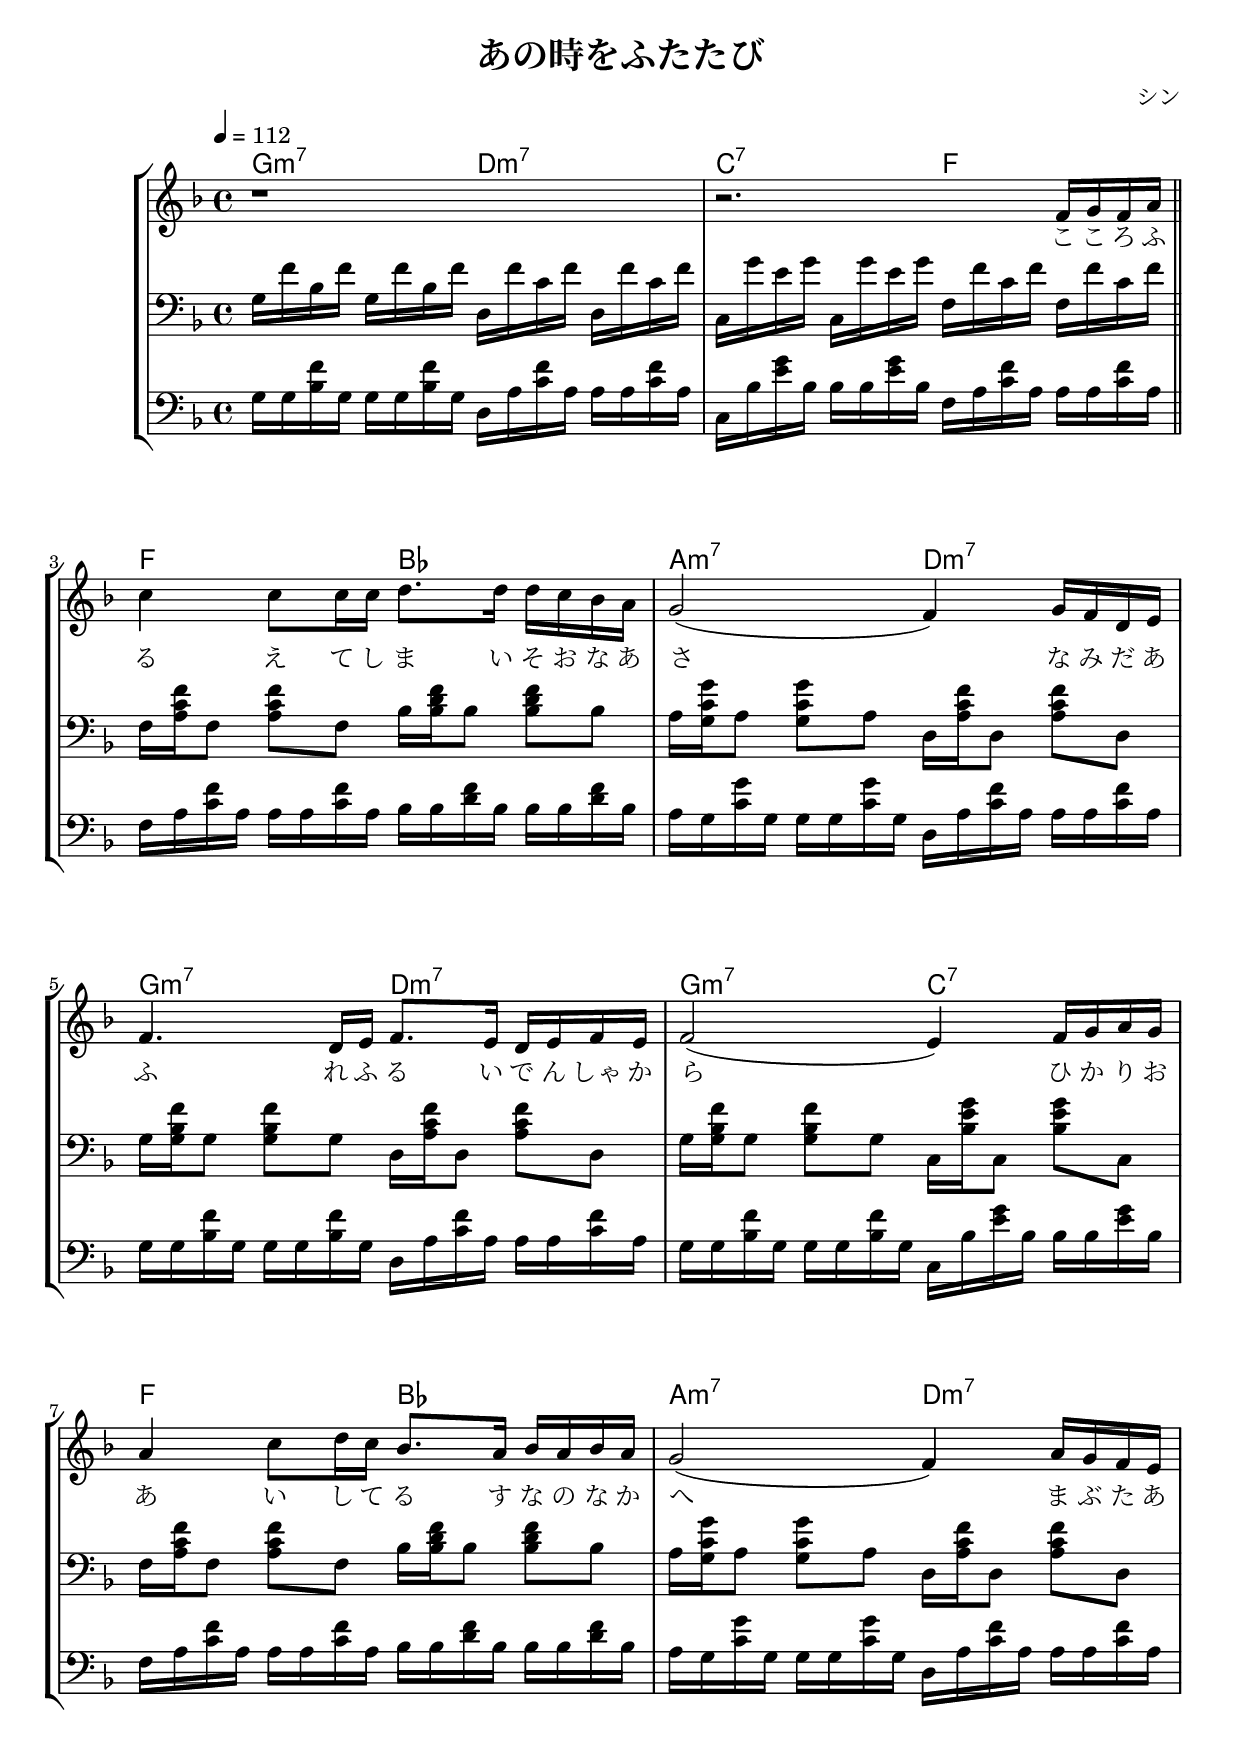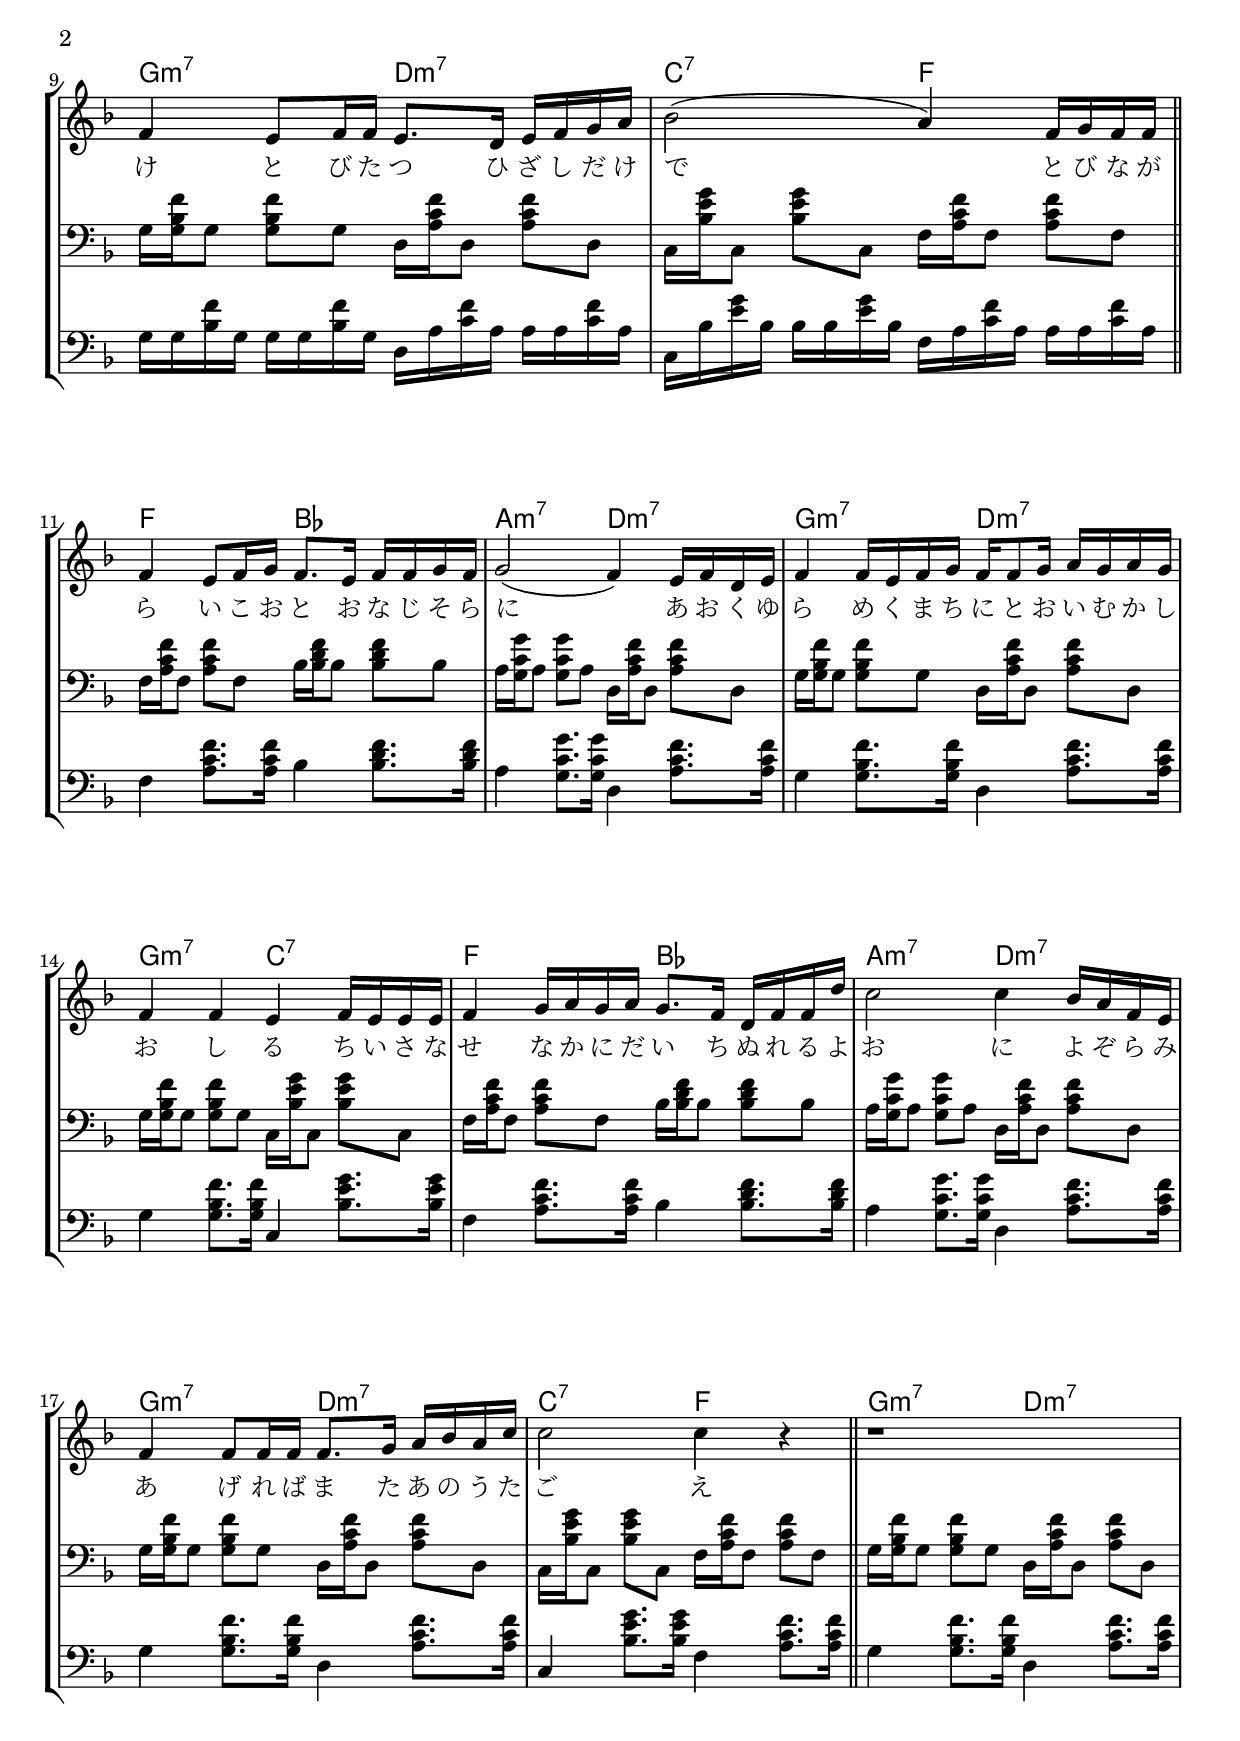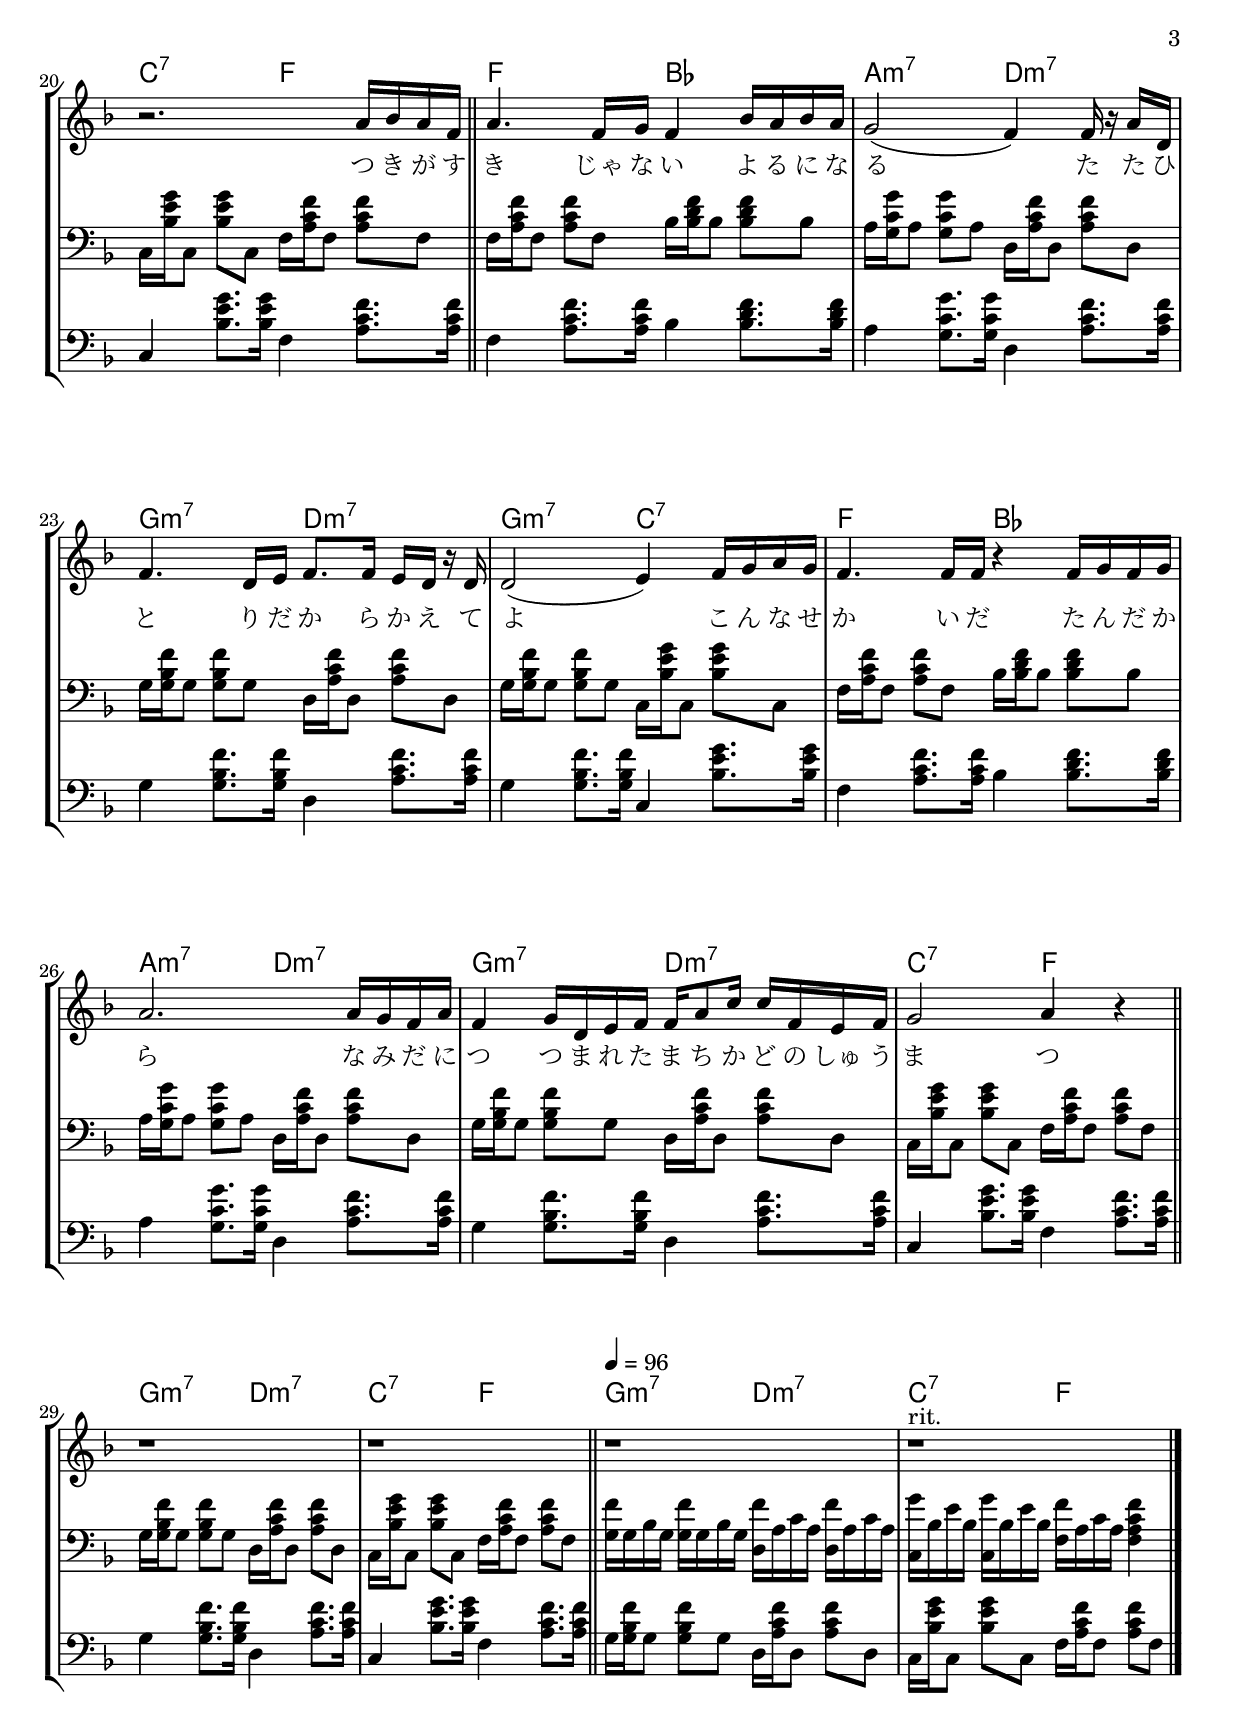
\version "2.12.1"

\header {
	title = \markup {あの時をふたたび}
	composer = \markup \center-column {シン}
}

harmony = \chordmode {
	g2:min7 d:min7 c:7 f 

	f bes a:min7 d:min7 g:min7 d:min7 g:min7 c:7 f bes a:min7 d:min7 g:min7 d:min7 c:7 f 

	f bes a:min7 d:min7 g:min7 d:min7 g:min7 c:7 f bes a:min7 d:min7 g:min7 d:min7 c:7 f 

	g:min7 d:min7 c:7 f 

	f bes a:min7 d:min7 g:min7 d:min7 g:min7 c:7 f bes a:min7 d:min7 g:min7 d:min7 c:7 f 

	g:min7 d:min7 c:7 f 

	g:min7 d:min7 c:7 f 
}

melody = {
	\key f \major
	\tempo 4 = 112
	r1 | r2. 
	\set Staff.midiInstrument = #"fss0.37"
	f'16  g'16  f'16  a'16 
	c''4  c''8  c''16  c''16  d''8.  d''16  d''16  c''16  bes'16  a'16 
	g'2  (f'4)  g'16  f'16  d'16  e'16 
	f'4.  d'16  e'16  f'8.  e'16  d'16  e'16  f'16  e'16 
	f'2  (e'4)  f'16  g'16  a'16  g'16 
	a'4  c''8  d''16  c''16  bes'8.  a'16  bes'16  a'16  bes'16  a'16 
	g'2  (f'4)  a'16  g'16  f'16  e'16 
	f'4  e'8  f'16  f'16  e'8.  d'16  e'16  f'16  g'16  a'16 
	bes'2  (a'4)  	\set Staff.midiInstrument = #"fss0.37"
	f'16  g'16  f'16  f'16 
	f'4  e'8  f'16  g'16  f'8.  e'16  f'16  f'16  g'16  f'16 
	g'2  (f'4)  e'16  f'16  d'16  e'16 
	f'4  f'16  e'16  f'16  g'16  f'16  f'8  g'16  a'16  g'16  a'16  g'16 
	f'4  f'4  e'4  f'16  e'16  e'16  e'16 
	f'4  g'16  a'16  g'16  a'16  g'8.  f'16  d'16  f'16  f'16  d''16 
	c''2  c''4  bes'16  a'16  f'16  e'16 
	f'4  f'8  f'16  f'16  f'8.  g'16  a'16  bes'16  a'16  c''16 
	c''2  c''4  	r4 	r1 | r2. 
	\set Staff.midiInstrument = #"fss0.37"
	a'16  bes'16  a'16  f'16 
	a'4.  f'16  g'16  f'4  bes'16  a'16  bes'16  a'16 
	g'2  (f'4)  f'16  r16  a'16  d'16 
	f'4.  d'16  e'16  f'8.  f'16  e'16  d'16  r16  d'16 
	d'2  (e'4)  f'16  g'16  a'16  g'16 
	f'4.  f'16  f'16  r4  f'16  g'16  f'16  g'16 
	a'2.  a'16  g'16  f'16  a'16 
	f'4  g'16  d'16  e'16  f'16  f'16  a'8  c''16  c''16  f'16  e'16  f'16 
	g'2  a'4  	r4 	r1 | r1   
	\tempo 4 = 96
	r1 | r1^"rit." \bar "|."
}

words = \lyricmode {
	
	こ  こ  ろ  ふ  る  え  て  し  ま  い  そ  お  な  あ  さ  な  み  だ  あ  ふ  れ  ふ  る  い  で  ん  しゃ  か  ら  ひ  か  り  お  あ  い  し  て  る  す  な  の  な  か  へ  ま  ぶ  た  あ  け  と  び  た  つ  ひ  ざ  し  だ  け  で  
	と  び  な  が  ら  い  こ  お  と  お  な  じ  そ  ら  に  あ  お  く  ゆ  ら  め  く  ま  ち  に  と  お  い  む  か  し  お  し  る  ち  い  さ  な  せ  な  か  に  だ  い  ち  ぬ  れ  る  よ  お  に  よ  ぞ  ら  み  あ  げ  れ  ば  ま  た  あ  の  う  た  ご  え  
	
	つ  き  が  す  き  じゃ  な  い  よ  る  に  な  る  た  た  ひ  と  り  だ  か  ら  か  え  て  よ  こ  ん  な  せ  か  い  だ  た  ん  だ  か  ら  な  み  だ  に  つ  つ  ま  れ  た  ま  ち  か  ど  の  しゅ  う  ま  つ  
	
	
}

tempochange = {
	\tempo 4 = 112
	r1 | r1 \bar "||"
	\tempo 4 = 112
	r1 | r1 | r1 | r1 | r1 | r1 | r1 | r1 \bar "||"
	\tempo 4 = 112
	r1 | r1 | r1 | r1 | r1 | r1 | r1 | r1 \bar "||"
	\tempo 4 = 112
	r1 | r1 \bar "||"
	\tempo 4 = 112
	r1 | r1 | r1 | r1 | r1 | r1 | r1 | r1 \bar "||"
	\tempo 4 = 112
	r1 | r1 \bar "||"
	\tempo 4 = 96
	r1 | \tempo 4 = 72 r2 \tempo 4 = 64 r2 \bar "|."
}

mainacc = {
	\clef bass
	\set Staff.midiInstrument = #"Sitar"
	\key f \major
	\tempo 4 = 112
	g16 f' bes f' g f' bes f'
	d16 f' c' f' d f' c' f'
	c16 g' e' g' c g' e' g'
	f16 f' c' f' f f' c' f'
	\bar "||"

	\set Staff.midiInstrument = #"Bright Acoustic"
	f16 <a c' f'>16 f8 <a c' f'>8 f8
	bes16 <bes d' f'>16 bes8 <bes d' f'>8 bes8
	a16 <g c' g'>16 a8 <g c' g'>8 a8
	d16 <a c' f'>16 d8 <a c' f'>8 d8
	g16 <g bes f'>16 g8 <g bes f'>8 g8
	d16 <a c' f'>16 d8 <a c' f'>8 d8
	g16 <g bes f'>16 g8 <g bes f'>8 g8
	c16 <bes e' g'>16 c8 <bes e' g'>8 c8
	f16 <a c' f'>16 f8 <a c' f'>8 f8
	bes16 <bes d' f'>16 bes8 <bes d' f'>8 bes8
	a16 <g c' g'>16 a8 <g c' g'>8 a8
	d16 <a c' f'>16 d8 <a c' f'>8 d8
	g16 <g bes f'>16 g8 <g bes f'>8 g8
	d16 <a c' f'>16 d8 <a c' f'>8 d8
	c16 <bes e' g'>16 c8 <bes e' g'>8 c8
	f16 <a c' f'>16 f8 <a c' f'>8 f8
	\bar "||"

	\set Staff.midiInstrument = #"Bright Acoustic"
	f16 <a c' f'>16 f8 <a c' f'>8 f8
	bes16 <bes d' f'>16 bes8 <bes d' f'>8 bes8
	a16 <g c' g'>16 a8 <g c' g'>8 a8
	d16 <a c' f'>16 d8 <a c' f'>8 d8
	g16 <g bes f'>16 g8 <g bes f'>8 g8
	d16 <a c' f'>16 d8 <a c' f'>8 d8
	g16 <g bes f'>16 g8 <g bes f'>8 g8
	c16 <bes e' g'>16 c8 <bes e' g'>8 c8
	f16 <a c' f'>16 f8 <a c' f'>8 f8
	bes16 <bes d' f'>16 bes8 <bes d' f'>8 bes8
	a16 <g c' g'>16 a8 <g c' g'>8 a8
	d16 <a c' f'>16 d8 <a c' f'>8 d8
	g16 <g bes f'>16 g8 <g bes f'>8 g8
	d16 <a c' f'>16 d8 <a c' f'>8 d8
	c16 <bes e' g'>16 c8 <bes e' g'>8 c8
	f16 <a c' f'>16 f8 <a c' f'>8 f8
	\bar "||"

	\set Staff.midiInstrument = #"Sitar"
	g16 <g bes f'>16 g8 <g bes f'>8 g8
	d16 <a c' f'>16 d8 <a c' f'>8 d8
	c16 <bes e' g'>16 c8 <bes e' g'>8 c8
	f16 <a c' f'>16 f8 <a c' f'>8 f8
	\bar "||"

	\set Staff.midiInstrument = #"Bright Acoustic"
	f16 <a c' f'>16 f8 <a c' f'>8 f8
	bes16 <bes d' f'>16 bes8 <bes d' f'>8 bes8
	a16 <g c' g'>16 a8 <g c' g'>8 a8
	d16 <a c' f'>16 d8 <a c' f'>8 d8
	g16 <g bes f'>16 g8 <g bes f'>8 g8
	d16 <a c' f'>16 d8 <a c' f'>8 d8
	g16 <g bes f'>16 g8 <g bes f'>8 g8
	c16 <bes e' g'>16 c8 <bes e' g'>8 c8
	f16 <a c' f'>16 f8 <a c' f'>8 f8
	bes16 <bes d' f'>16 bes8 <bes d' f'>8 bes8
	a16 <g c' g'>16 a8 <g c' g'>8 a8
	d16 <a c' f'>16 d8 <a c' f'>8 d8
	g16 <g bes f'>16 g8 <g bes f'>8 g8
	d16 <a c' f'>16 d8 <a c' f'>8 d8
	c16 <bes e' g'>16 c8 <bes e' g'>8 c8
	f16 <a c' f'>16 f8 <a c' f'>8 f8
	\bar "||"

	\set Staff.midiInstrument = #"Church organ"
	g16 <g bes f'>16 g8 <g bes f'>8 g8
	d16 <a c' f'>16 d8 <a c' f'>8 d8
	c16 <bes e' g'>16 c8 <bes e' g'>8 c8
	f16 <a c' f'>16 f8 <a c' f'>8 f8
	\bar "||"

	\set Staff.midiInstrument = #"Church organ"
	\tempo 4 = 96
	<g f'>16 g bes g <g f'> g bes g
	<d f'>16 a c' a <d f'> a c' a
	<c g'>16 bes e' bes <c g'> bes e' bes
	<f f'>16 a c' a <f a c' f'>4
	\bar "|."
}

subacc = {
	\clef bass
	\set Staff.midiInstrument = #"Tenor Sax"
	\key f \major
	\tempo 4 = 112
	g16 g <bes f'> g g g <bes f'> g
	d16 a <c' f'> a a a <c' f'> a
	c16 bes <e' g'> bes bes bes <e' g'> bes
	f16 a <c' f'> a a a <c' f'> a
	\bar "||"

	\set Staff.midiInstrument = #"Tenor Sax"
	f16 a <c' f'> a a a <c' f'> a
	bes16 bes <d' f'> bes bes bes <d' f'> bes
	a16 g <c' g'> g g g <c' g'> g
	d16 a <c' f'> a a a <c' f'> a
	g16 g <bes f'> g g g <bes f'> g
	d16 a <c' f'> a a a <c' f'> a
	g16 g <bes f'> g g g <bes f'> g
	c16 bes <e' g'> bes bes bes <e' g'> bes
	f16 a <c' f'> a a a <c' f'> a
	bes16 bes <d' f'> bes bes bes <d' f'> bes
	a16 g <c' g'> g g g <c' g'> g
	d16 a <c' f'> a a a <c' f'> a
	g16 g <bes f'> g g g <bes f'> g
	d16 a <c' f'> a a a <c' f'> a
	c16 bes <e' g'> bes bes bes <e' g'> bes
	f16 a <c' f'> a a a <c' f'> a
	\bar "||"

	\set Staff.midiInstrument = #"Pan Flute"
	f4 <a c' f'>8. <a c' f'>16
	bes4 <bes d' f'>8. <bes d' f'>16
	a4 <g c' g'>8. <g c' g'>16
	d4 <a c' f'>8. <a c' f'>16
	g4 <g bes f'>8. <g bes f'>16
	d4 <a c' f'>8. <a c' f'>16
	g4 <g bes f'>8. <g bes f'>16
	c4 <bes e' g'>8. <bes e' g'>16
	f4 <a c' f'>8. <a c' f'>16
	bes4 <bes d' f'>8. <bes d' f'>16
	a4 <g c' g'>8. <g c' g'>16
	d4 <a c' f'>8. <a c' f'>16
	g4 <g bes f'>8. <g bes f'>16
	d4 <a c' f'>8. <a c' f'>16
	c4 <bes e' g'>8. <bes e' g'>16
	f4 <a c' f'>8. <a c' f'>16
	\bar "||"

	\set Staff.midiInstrument = #"Soprano Sax"
	g4 <g bes f'>8. <g bes f'>16
	d4 <a c' f'>8. <a c' f'>16
	c4 <bes e' g'>8. <bes e' g'>16
	f4 <a c' f'>8. <a c' f'>16
	\bar "||"

	\set Staff.midiInstrument = #"Tenor Sax"
	f4 <a c' f'>8. <a c' f'>16
	bes4 <bes d' f'>8. <bes d' f'>16
	a4 <g c' g'>8. <g c' g'>16
	d4 <a c' f'>8. <a c' f'>16
	g4 <g bes f'>8. <g bes f'>16
	d4 <a c' f'>8. <a c' f'>16
	g4 <g bes f'>8. <g bes f'>16
	c4 <bes e' g'>8. <bes e' g'>16
	f4 <a c' f'>8. <a c' f'>16
	bes4 <bes d' f'>8. <bes d' f'>16
	a4 <g c' g'>8. <g c' g'>16
	d4 <a c' f'>8. <a c' f'>16
	g4 <g bes f'>8. <g bes f'>16
	d4 <a c' f'>8. <a c' f'>16
	c4 <bes e' g'>8. <bes e' g'>16
	f4 <a c' f'>8. <a c' f'>16
	\bar "||"

	\set Staff.midiInstrument = #"Flute"
	g4 <g bes f'>8. <g bes f'>16
	d4 <a c' f'>8. <a c' f'>16
	c4 <bes e' g'>8. <bes e' g'>16
	f4 <a c' f'>8. <a c' f'>16
	\bar "||"

	\set Staff.midiInstrument = #"Sitar"
	\tempo 4 = 96
	g16 <g bes f'>16 g8 <g bes f'>8 g8
	d16 <a c' f'>16 d8 <a c' f'>8 d8
	c16 <bes e' g'>16 c8 <bes e' g'>8 c8
	f16 <a c' f'>16 f8 <a c' f'>8 f8
	\bar "|."
}

percA = {
	\drummode {
	r1 |r1 \bar "||"
	hh4 hh4 hh4 hh4  |hh4 hh4 hh4 hh4  |hh4 hh4 hh4 hh4  |hh4 hh4 hh4 hh4  |hh4 hh4 hh4 hh4  |hh4 hh4 hh4 hh4  |hh4 hh4 hh4 hh4  |hh4 hh4 hh4 hh4  \bar "||"
	hh4 hh4 hh4 hh4  |hh4 hh4 hh4 hh4  |hh4 hh4 hh4 hh4  |hh4 hh4 hh4 hh4  |hh4 hh4 hh4 hh4  |hh4 hh4 hh4 hh4  |hh4 hh4 hh4 hh4  |hh4 hh4 hh4 hh4  \bar "||"
	r1 |r1 \bar "||"
	hh4 hh4 hh4 hh4  |hh4 hh4 hh4 hh4  |hh4 hh4 hh4 hh4  |hh4 hh4 hh4 hh4  |hh4 hh4 hh4 hh4  |hh4 hh4 hh4 hh4  |hh4 hh4 hh4 hh4  |hh4 hh4 hh4 hh4  \bar "||"
	r1 |r1 \bar "||"
	r1 |r1 \bar "|."
	}
}

percB = {
	\drummode {
	r1 |r1 \bar "||"
	r8 ss4 ss4 ss4 ss8  |r8 ss4 ss8 ss8. ss8. ss8  |r8 ss4 ss4 ss4 ss8  |r8 ss4 ss8 ss8. ss8. ss8  |r8 ss4 ss4 ss4 ss8  |r8 ss4 ss8 ss8. ss8. ss8  |r8 ss4 ss4 ss4 ss8  |r8 ss4 ss8 ss8. ss8. ss8  \bar "||"
	r8 ss4 ss4 ss4 ss8  |r8 ss4 ss8 ss8. ss8. ss8  |r8 ss4 ss4 ss4 ss8  |r8 ss4 ss8 ss8. ss8. ss8  |r8 ss4 ss4 ss4 ss8  |r8 ss4 ss8 ss8. ss8. ss8  |r8 ss4 ss4 ss4 ss8  |r8 ss4 ss8 ss8. ss8. ss8  \bar "||"
	r1 |r1 \bar "||"
	r8 ss4 ss4 ss4 ss8  |r8 ss4 ss8 ss8. ss8. ss8  |r8 ss4 ss4 ss4 ss8  |r8 ss4 ss8 ss8. ss8. ss8  |r8 ss4 ss4 ss4 ss8  |r8 ss4 ss8 ss8. ss8. ss8  |r8 ss4 ss4 ss4 ss8  |r8 ss4 ss8 ss8. ss8. ss8  \bar "||"
	r1 |r1 \bar "||"
	r1 |r1 \bar "|."
	}
}

percC = {
	\drummode {
	r1 |r1 \bar "||"
	r8 hhp4 hhp4 hhp4 hhp8  |r8 hhp4 hhp4 hhp4 hhp8  |r8 hhp4 hhp4 hhp4 hhp8  |r8 hhp4 hhp4 hhp4 hhp8  |r8 hhp4 hhp4 hhp4 hhp8  |r8 hhp4 hhp4 hhp4 hhp8  |r8 hhp4 hhp4 hhp4 hhp8  |r8 hhp4 hhp4 hhp4 hhp8  \bar "||"
	r8 hhp4 hhp4 hhp4 hhp8  |r8 hhp4 hhp4 hhp4 hhp8  |r8 hhp4 hhp4 hhp4 hhp8  |r8 hhp4 hhp4 hhp4 hhp8  |r8 hhp4 hhp4 hhp4 hhp8  |r8 hhp4 hhp4 hhp4 hhp8  |r8 hhp4 hhp4 hhp4 hhp8  |r8 hhp4 hhp4 hhp4 hhp8  \bar "||"
	r1 |r1 \bar "||"
	r8 hhp4 hhp4 hhp4 hhp8  |r8 hhp4 hhp4 hhp4 hhp8  |r8 hhp4 hhp4 hhp4 hhp8  |r8 hhp4 hhp4 hhp4 hhp8  |r8 hhp4 hhp4 hhp4 hhp8  |r8 hhp4 hhp4 hhp4 hhp8  |r8 hhp4 hhp4 hhp4 hhp8  |r8 hhp4 hhp4 hhp4 hhp8  \bar "||"
	r1 |r1 \bar "||"
	r1 |r1 \bar "|."
	}
}

percD = {
	\drummode {
	r1 |r1 \bar "||"
	bd2 bd4. r16 bd16  |bd4 bd4 bd4 bd8. bd16  |bd2 bd4. r16 bd16  |bd4 bd4 bd4 bd8. bd16  |bd2 bd4. r16 bd16  |bd4 bd4 bd4 bd8. bd16  |bd2 bd4. r16 bd16  |bd4 bd4 bd4 bd8. bd16  \bar "||"
	bd2 bd4. r16 bd16  |bd4 bd4 bd4 bd8. bd16  |bd2 bd4. r16 bd16  |bd4 bd4 bd4 bd8. bd16  |bd2 bd4. r16 bd16  |bd4 bd4 bd4 bd8. bd16  |bd2 bd4. r16 bd16  |bd4 bd4 bd4 bd8. bd16  \bar "||"
	r1 |r1 \bar "||"
	bd2 bd4. r16 bd16  |bd4 bd4 bd4 bd8. bd16  |bd2 bd4. r16 bd16  |bd4 bd4 bd4 bd8. bd16  |bd2 bd4. r16 bd16  |bd4 bd4 bd4 bd8. bd16  |bd2 bd4. r16 bd16  |bd4 bd4 bd4 bd8. bd16  \bar "||"
	r1 |r1 \bar "||"
	r1 |r1 \bar "|."
	}
}

percE = {
	\drummode {
	r1 |r1 \bar "||"
	r1 | r1 | r1 | r1 | r1 | r1 | r1 | r1 \bar "||"
	r1 | r1 | r1 | r1 | r1 | r1 | r1 | r1 \bar "||"
	r1 |r1 \bar "||"
	r1 | r1 | r1 | r1 | r1 | r1 | r1 | r1 \bar "||"
	r1 |r1 \bar "||"
	r1 |r1 \bar "|."
	}
}

\score {
	<<
		\new StaffGroup <<
			\new ChordNames {\harmony}
			\new Voice = "melody" {\melody}
			\new Lyrics \lyricsto "melody" \words
			\new Staff = "mainacc" {\mainacc}
			\new Staff = "subacc" {\subacc}
		>>
	>>
	\layout { }
}
